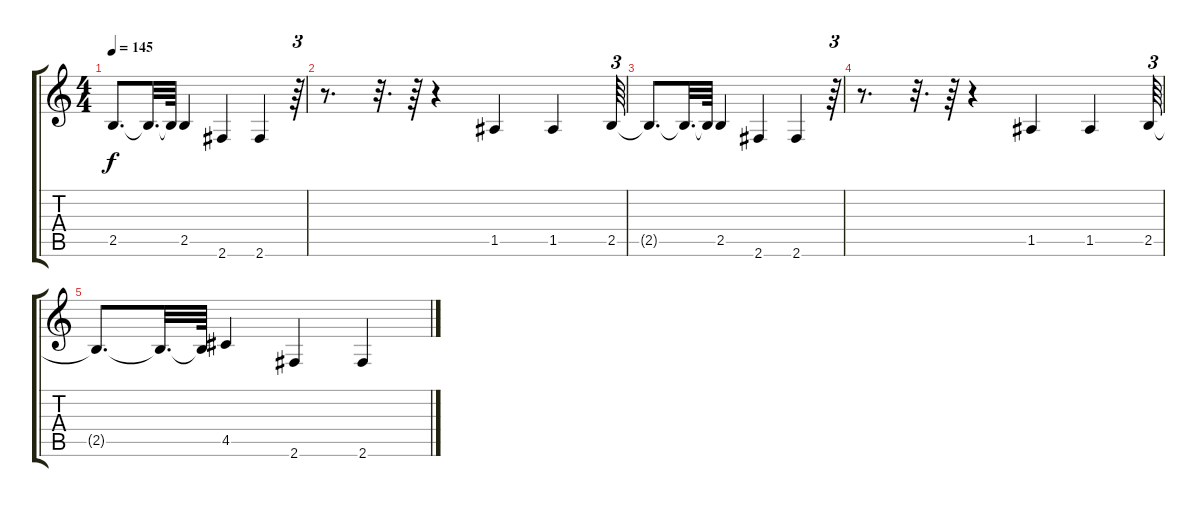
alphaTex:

\track "" {instrument acousticguitarnylon}
\staff {score tabs}
\tuning (E4 B3 G3 D3 A2 E2) {hide}
\ts (4 4)
\tempo 145
\clef g2
\ks c
2.5{t}.8{d dy f} 2.5{t}.32{d} 2.5{t}.64 2.5.4 2.6.4 2.6.4 r.64{tu (3 2)} |
r.8{d} r.32{d} r.64 r.4 1.5.4 1.5.4 2.5.64{tu (3 2)} |
2.5{t}.8{d} 2.5{t}.32{d} 2.5{t}.64 2.5.4 2.6.4 2.6.4 r.64{tu (3 2)} |
r.8{d} r.32{d} r.64 r.4 1.5.4 1.5.4 2.5.64{tu (3 2)} |
2.5{t}.8{d} 2.5{t}.32{d} 2.5{t}.64 4.5.4 2.6.4 2.6.4
